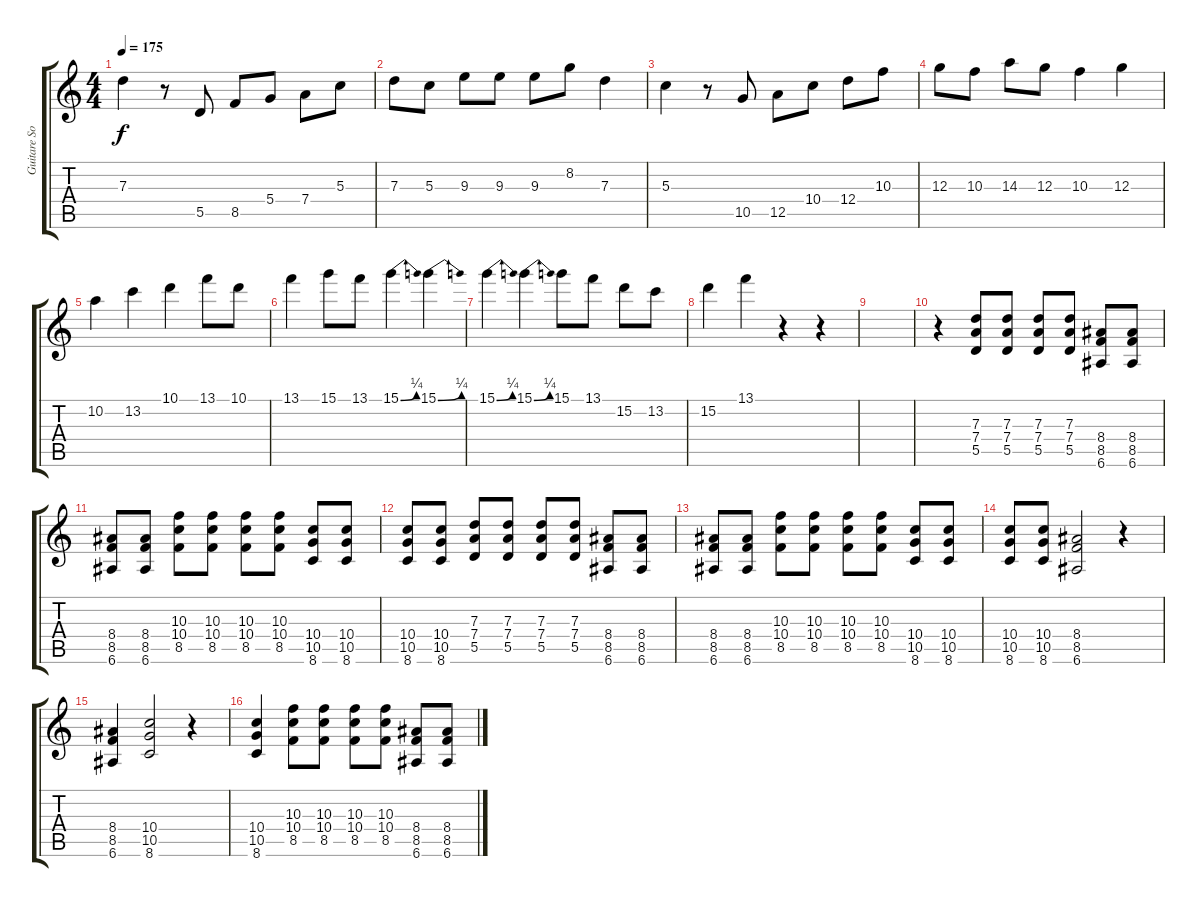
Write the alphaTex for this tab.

\track ("Guitare Soliste" "Guitare So") {instrument acousticguitarsteel}
\staff {score tabs}
\tuning (E4 B3 G3 D3 A2 E2) {hide}
\ts (4 4)
\tempo 175
\clef g2
\ks c
7.3.4{dy f} r.8 5.5.8 8.5.8 5.4.8 7.4.8 5.3.8 |
7.3.8 5.3.8 9.3.8 9.3.8 9.3.8 8.2.8 7.3.4 |
5.3.4 r.8 10.5.8 12.5.8 10.4.8 12.4.8 10.3.8 |
12.3.8 10.3.8 14.3.8 12.3.8 10.3.4 12.3.4 |
10.2.4 13.2.4 10.1.4 13.1.8 10.1.8 |
13.1.4 15.1.8 13.1.8 15.1{be (bend 0 0 60 1)}.4 15.1{be (bend 0 0 60 1)}.4 |
15.1{be (bend 0 0 60 1)}.4 15.1{be (bend 0 0 60 1)}.4 15.1.8 13.1.8 15.2.8 13.2.8 |
15.2.4 13.1.4 r.4 r.4 |
|
r.4 (7.3 7.4 5.5).8 (7.3 7.4 5.5).8 (7.3 7.4 5.5).8 (7.3 7.4 5.5).8 (8.4 8.5 6.6).8 (8.4 8.5 6.6).8 |
(8.4 8.5 6.6).8 (8.4 8.5 6.6).8 (10.3 10.4 8.5).8 (10.3 10.4 8.5).8 (10.3 10.4 8.5).8 (10.3 10.4 8.5).8 (10.4 10.5 8.6).8 (10.4 10.5 8.6).8 |
(10.4 10.5 8.6).8 (10.4 10.5 8.6).8 (7.3 7.4 5.5).8 (7.3 7.4 5.5).8 (7.3 7.4 5.5).8 (7.3 7.4 5.5).8 (8.4 8.5 6.6).8 (8.4 8.5 6.6).8 |
(8.4 8.5 6.6).8 (8.4 8.5 6.6).8 (10.3 10.4 8.5).8 (10.3 10.4 8.5).8 (10.3 10.4 8.5).8 (10.3 10.4 8.5).8 (10.4 10.5 8.6).8 (10.4 10.5 8.6).8 |
(10.4 10.5 8.6).8 (10.4 10.5 8.6).8 (8.4 8.5 6.6).2 r.4 |
(8.4 8.5 6.6).4 (10.4 10.5 8.6).2 r.4 |
(10.4 10.5 8.6).4 (10.3 10.4 8.5).8 (10.3 10.4 8.5).8 (10.3 10.4 8.5).8 (10.3 10.4 8.5).8 (8.4 8.5 6.6).8 (8.4 8.5 6.6).8
